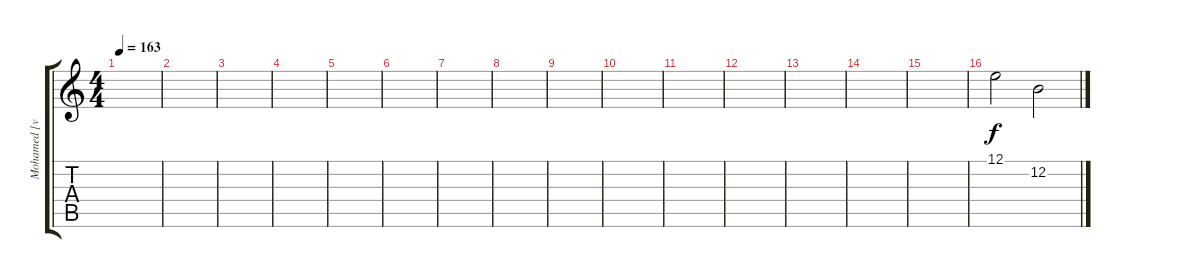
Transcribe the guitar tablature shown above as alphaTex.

\track ("Mohamed [violin]" "Mohamed [v") {instrument violin}
\staff {score tabs}
\tuning (E4 B3 G3 D3 A2 E2) {hide}
\ts (4 4)
\tempo 163
\clef g2
\ks c
|
|
|
|
|
|
|
|
|
|
|
|
|
|
|
12.1.2 12.2.2
